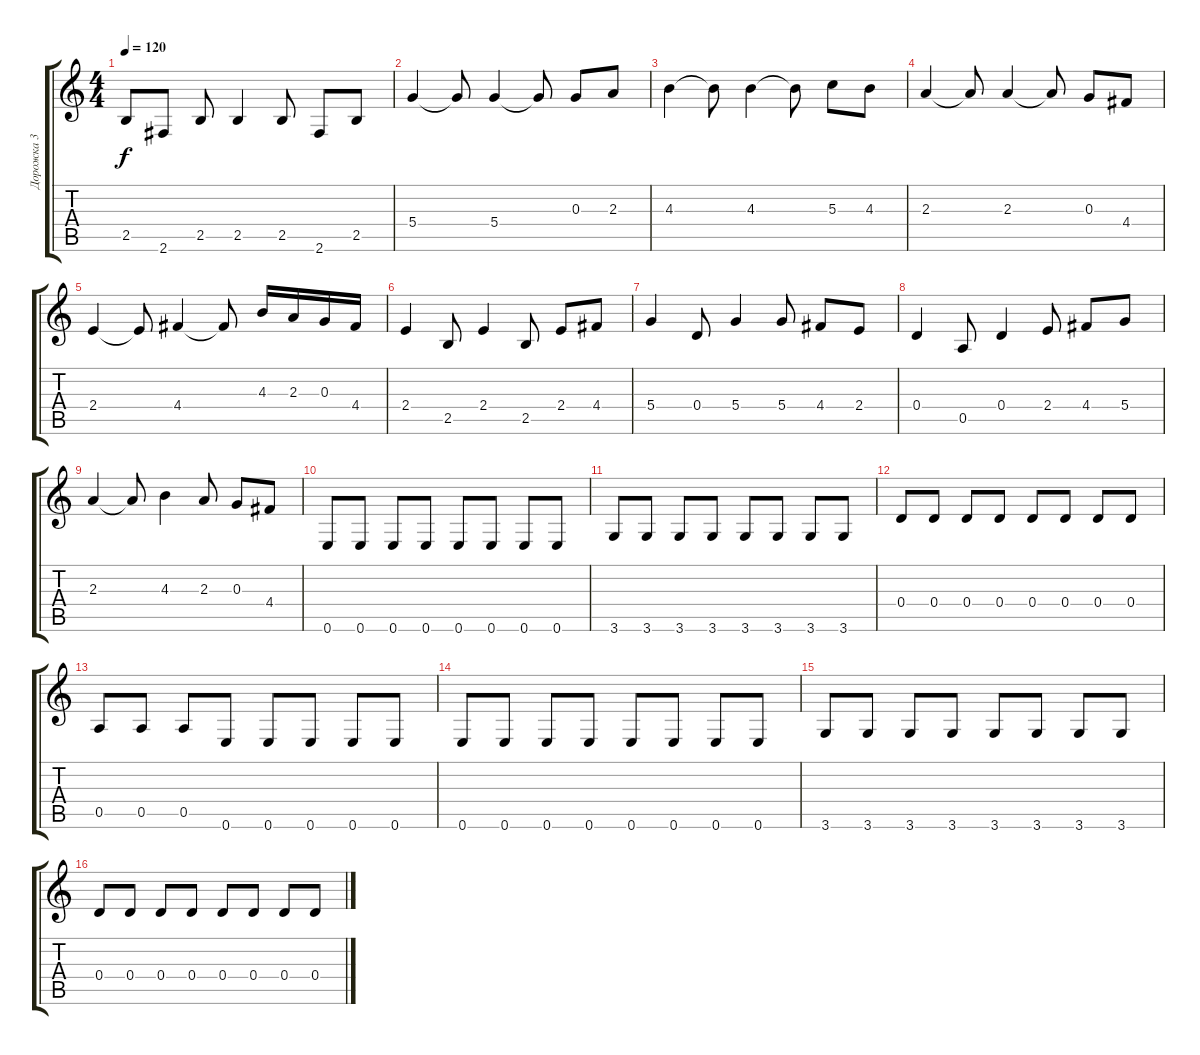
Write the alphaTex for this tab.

\track ("Дорожка 3" "Дорожка 3") {instrument contrabass}
\staff {score tabs}
\tuning (E4 B3 G3 D3 A2 E2) {hide}
\ts (4 4)
\tempo 120
\clef g2
\ks c
2.5.8{dy f} 2.6.8 2.5.8 2.5.4 2.5.8 2.6.8 2.5.8 |
5.4.4{volume 11} 5.4{t}.8 5.4.4 5.4{t}.8 0.3.8 2.3.8 |
4.3.4 4.3{t}.8 4.3.4 4.3{t}.8 5.3.8 4.3.8 |
2.3.4 2.3{t}.8 2.3.4 2.3{t}.8 0.3.8 4.4.8 |
2.4.4 2.4{t}.8 4.4.4 4.4{t}.8 4.3.16 2.3.16 0.3.16 4.4.16 |
2.4.4 2.5.8 2.4.4 2.5.8 2.4.8 4.4.8 |
5.4.4 0.4.8 5.4.4 5.4.8 4.4.8 2.4.8 |
0.4.4 0.5.8 0.4.4 2.4.8 4.4.8 5.4.8 |
2.3.4 2.3{t}.8 4.3.4 2.3.8 0.3.8 4.4.8 |
0.6.8 0.6.8 0.6.8 0.6.8 0.6.8 0.6.8 0.6.8 0.6.8 |
3.6.8 3.6.8 3.6.8 3.6.8 3.6.8 3.6.8 3.6.8 3.6.8 |
0.4.8 0.4.8 0.4.8 0.4.8 0.4.8 0.4.8 0.4.8 0.4.8 |
0.5.8 0.5.8 0.5.8 0.6.8 0.6.8 0.6.8 0.6.8 0.6.8 |
0.6.8 0.6.8 0.6.8 0.6.8 0.6.8 0.6.8 0.6.8 0.6.8 |
3.6.8 3.6.8 3.6.8 3.6.8 3.6.8 3.6.8 3.6.8 3.6.8 |
0.4.8 0.4.8 0.4.8 0.4.8 0.4.8 0.4.8 0.4.8 0.4.8
